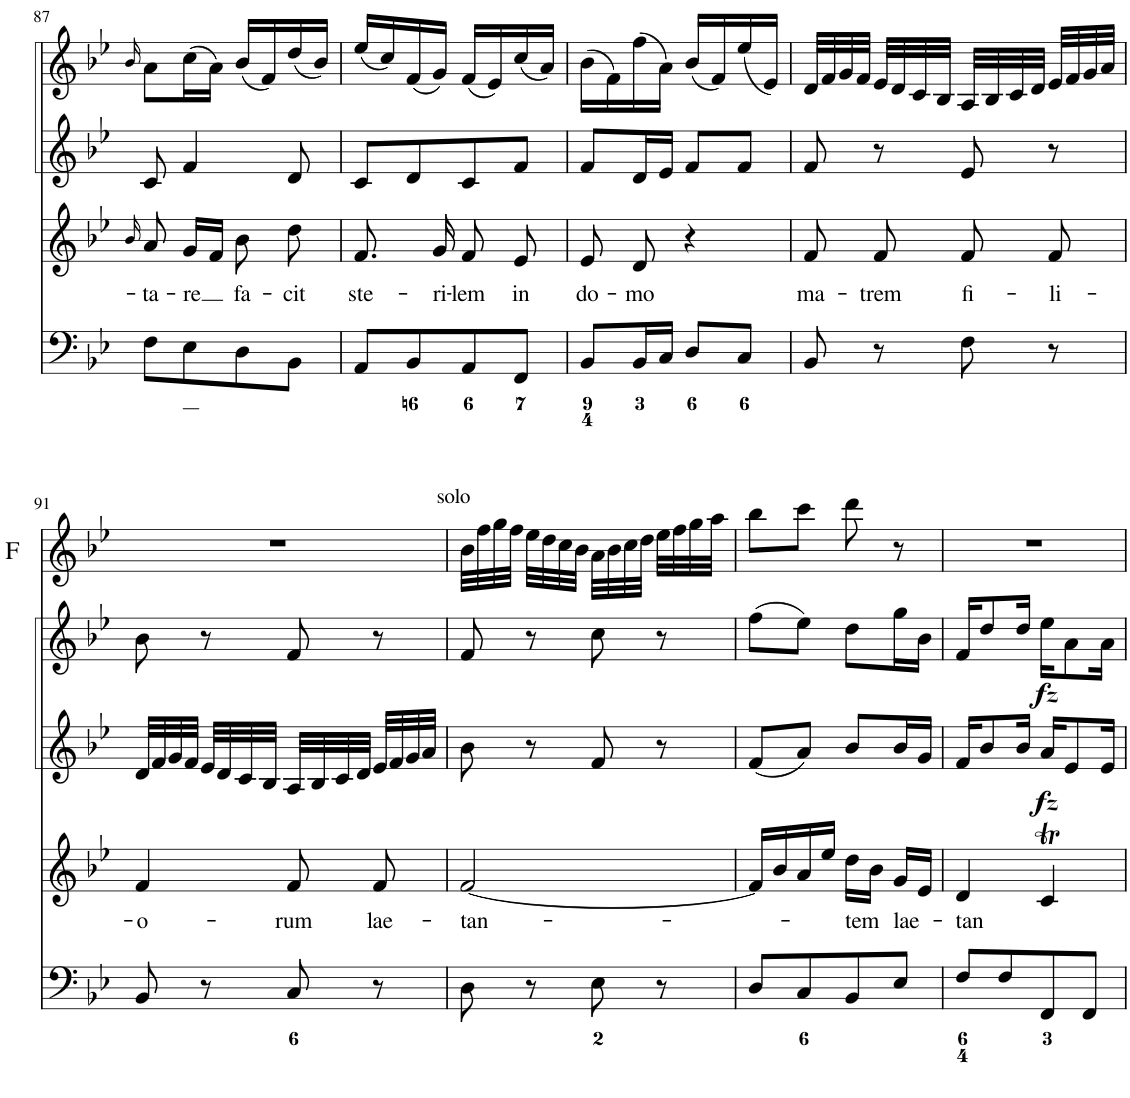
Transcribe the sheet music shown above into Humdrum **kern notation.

**kern	**kern	**text	**kern	**dynam	**kern	**dynam	**kern
*part5	*part4	*part4	*part3	*part3	*part2	*part2	*part1
*staff5	*staff4	*staff4	*staff3	*staff3	*staff2	*staff2	*staff1
*I"Organ	*I"Voice	*	*I"Violin	*	*I"Violin	*	*I"Flauto vel Oboe
*	*	*	*I'Vln	*	*I'Vln	*	*I'F
!!LO:PB:g=z
*clefF4	*clefG2	*	*clefG2	*	*clefG2	*	*clefG2
*k[b-e-]	*k[b-e-]	*	*k[b-e-]	*	*k[b-e-]	*	*k[b-e-]
*M2/4	*M2/4	*	*M2/4	*	*M2/4	*	*M2/4
=87	=87	=87	=87	=87	=87	=87	=87
.	16qb-/	.	.	.	16qb-/	.	.
!	!	!LO:LY:b	!	!	!	!	!
8F\L	8a/	-ta-	8c/	.	8a\L	.	2r
!	!	!LO:LY:b	!	!	!	!	!
8E-\	16g/LL	-re	4f/	.	(16cc\L	.	.
.	16f/JJ	.	.	.	16a\JJ)	.	.
!	!	!LO:LY:b	!	!	!	!	!
8D\	8b-\	fa-	.	.	(16b-/LL	.	.
.	.	.	.	.	16f/)	.	.
!	!	!LO:LY:b	!	!	!	!	!
8BB-\J	8dd\	-cit	8d/	.	(16dd/	.	.
.	.	.	.	.	16b-/JJ)	.	.
=88	=88	=88	=88	=88	=88	=88	=88
!	!	!LO:LY:b	!	!	!	!	!
8AA/L	8.f/	ste-	8c/L	.	(16ee-/LL	.	2r
.	.	.	.	.	16cc/)	.	.
8BB-/	.	.	8d/	.	(16f/	.	.
!	!	!LO:LY:b	!	!	!	!	!
.	16g/	-ri-	.	.	16g/JJ)	.	.
!	!	!LO:LY:b	!	!	!	!	!
8AA/	8f/	-lem	8c/	.	(16f/LL	.	.
.	.	.	.	.	16e-/)	.	.
!	!	!LO:LY:b	!	!	!	!	!
8FF/J	8e-/	in	8f/J	.	(16cc/	.	.
.	.	.	.	.	16a/JJ)	.	.
=89	=89	=89	=89	=89	=89	=89	=89
!	!	!LO:LY:b	!	!	!	!	!
8BB-/L	8e-/	do-	8f/L	.	(16b-\LL	.	2r
.	.	.	.	.	16f\)	.	.
!	!	!LO:LY:b	!	!	!	!	!
16BB-/L	8d/	-mo	16d/L	.	(16ff\	.	.
16C/JJ	.	.	16e-/JJ	.	16a\JJ)	.	.
8D/L	4r	.	8f/L	.	(16b-/LL	.	.
.	.	.	.	.	16f/)	.	.
8C/J	.	.	8f/J	.	(16ee-/	.	.
.	.	.	.	.	16e-/JJ)	.	.
=90	=90	=90	=90	=90	=90	=90	=90
!	!	!LO:LY:b	!	!	!	!	!
8BB-/	8f/	ma-	8f/	.	32d/LLL	.	2r
.	.	.	.	.	32f/	.	.
.	.	.	.	.	32g/	.	.
.	.	.	.	.	32f/JJJ	.	.
!	!	!LO:LY:b	!	!	!	!	!
8r	8f/	-trem	8r	.	32e-/LLL	.	.
.	.	.	.	.	32d/	.	.
.	.	.	.	.	32c/	.	.
.	.	.	.	.	32B-/JJJ	.	.
!	!	!LO:LY:b	!	!	!	!	!
8F\	8f/	fi-	8e-/	.	32A/LLL	.	.
.	.	.	.	.	32B-/	.	.
.	.	.	.	.	32c/	.	.
.	.	.	.	.	32d/JJJ	.	.
!	!	!LO:LY:b	!	!	!	!	!
8r	8f/	-li-	8r	.	32e-/LLL	.	.
.	.	.	.	.	32f/	.	.
.	.	.	.	.	32g/	.	.
.	.	.	.	.	32a/JJJ	.	.
!!LO:LB:g=z
=91	=91	=91	=91	=91	=91	=91	=91
!	!	!LO:LY:b	!	!	!	!	!
8BB-/	4f/	-o-	32d/LLL	.	8b-\	.	2r
.	.	.	32f/	.	.	.	.
.	.	.	32g/	.	.	.	.
.	.	.	32f/JJJ	.	.	.	.
8r	.	.	32e-/LLL	.	8r	.	.
.	.	.	32d/	.	.	.	.
.	.	.	32c/	.	.	.	.
.	.	.	32B-/JJJ	.	.	.	.
!	!	!LO:LY:b	!	!	!	!	!
8C/	8f/	-rum	32A/LLL	.	8f/	.	.
.	.	.	32B-/	.	.	.	.
.	.	.	32c/	.	.	.	.
.	.	.	32d/JJJ	.	.	.	.
!	!	!LO:LY:b	!	!	!	!	!
8r	8f/	lae-	32e-/LLL	.	8r	.	.
.	.	.	32f/	.	.	.	.
.	.	.	32g/	.	.	.	.
.	.	.	32a/JJJ	.	.	.	.
=92	=92	=92	=92	=92	=92	=92	=92
!	!	!	!	!	!	!	!LO:TX:a:t=solo
!	!	!LO:LY:b	!	!	!	!	!
8D\	[2f/	-tan-	8b-\	.	8f/	.	32b-\LLL
.	.	.	.	.	.	.	32ff\
.	.	.	.	.	.	.	32gg\
.	.	.	.	.	.	.	32ff\JJJ
8r	.	.	8r	.	8r	.	32ee-\LLL
.	.	.	.	.	.	.	32dd\
.	.	.	.	.	.	.	32cc\
.	.	.	.	.	.	.	32b-\JJJ
8E-\	.	.	8f/	.	8cc\	.	32a\LLL
.	.	.	.	.	.	.	32b-\
.	.	.	.	.	.	.	32cc\
.	.	.	.	.	.	.	32dd\JJJ
8r	.	.	8r	.	8r	.	32ee-\LLL
.	.	.	.	.	.	.	32ff\
.	.	.	.	.	.	.	32gg\
.	.	.	.	.	.	.	32aa\JJJ
=93	=93	=93	=93	=93	=93	=93	=93
8D/L	16f/LL]	.	(8f/L	.	(8ff\L	.	8bb-\L
.	16b-/	.	.	.	.	.	.
8C/	16a/	.	8a/J)	.	8ee-\J)	.	8ccc\J
.	16ee-/JJ	.	.	.	.	.	.
!	!	!LO:LY:b	!	!	!	!	!
8BB-/	16dd\LL	-tem	8b-/L	.	8dd\L	.	8ddd\
.	16b-\JJ	.	.	.	.	.	.
!	!	!LO:LY:b	!	!	!	!	!
8E-/J	16g/LL	lae-	16b-/L	.	16gg\L	.	8r
.	16e-/JJ	.	16g/JJ	.	16b-\JJ	.	.
=94	=94	=94	=94	=94	=94	=94	=94
!	!	!LO:LY:b	!	!	!	!	!
8F/L	4d/	-tan-	16f/KL	.	16f/KL	.	2r
.	.	.	8b-/	.	8dd/	.	.
8F/	.	.	.	.	.	.	.
.	.	.	16b-/Jk	.	16dd/Jk	.	.
!	!	!	!	!LO:DY:b	!	!LO:DY:b	!
8FF/	4cT/	.	16a/KL	fz	16ee-\KL	fz	.
.	.	.	8e-/	.	8a\	.	.
8FF/J	.	.	.	.	.	.	.
.	.	.	16e-/Jk	.	16a\Jk	.	.
=	=	=	=	=	=	=	=
*-	*-	*-	*-	*-	*-	*-	*-
